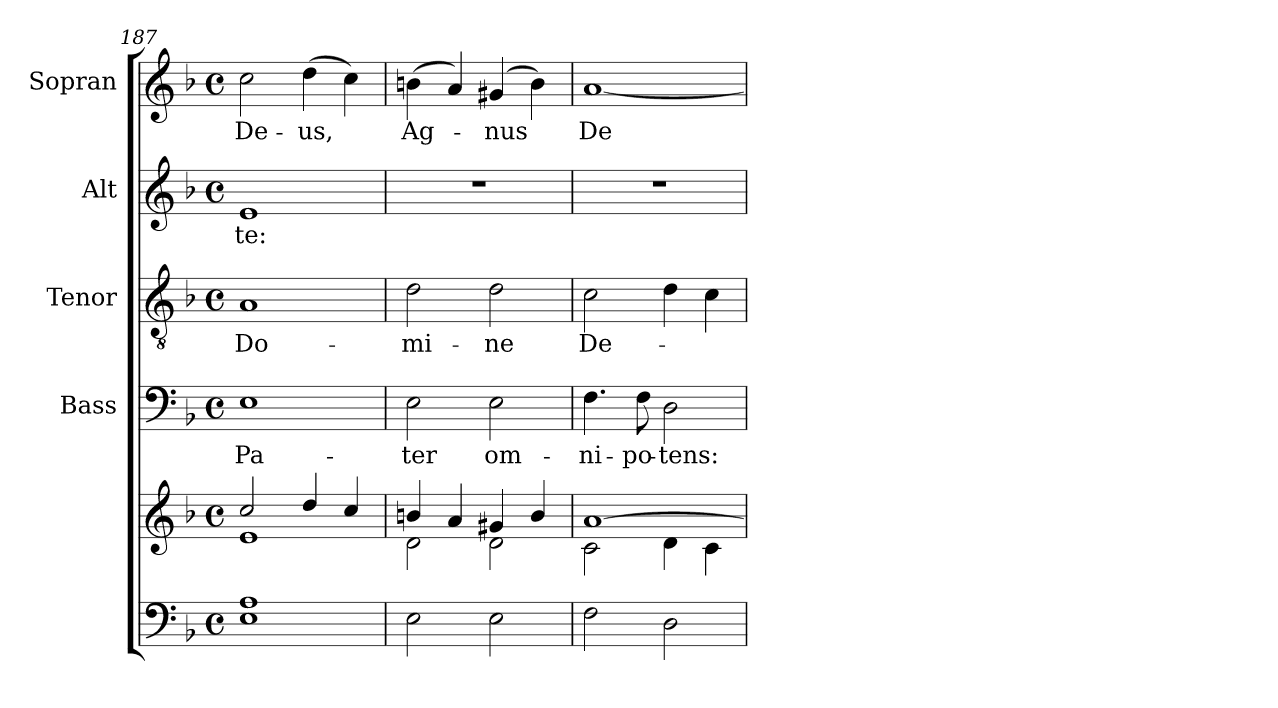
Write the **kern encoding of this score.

**kern	**kern	**kern	**text	**kern	**text	**kern	**text	**kern	**text
*part5	*part5	*part4	*part4	*part3	*part3	*part2	*part2	*part1	*part1
*staff6	*staff5	*staff4	*staff4	*staff3	*staff3	*staff2	*staff2	*staff1	*staff1
*	*	*I"Bass	*	*I"Tenor	*	*I"Alt	*	*I"Sopran	*
*	*	*I'B.	*	*I'T.	*	*I'A.	*	*I'S.	*
!!LO:PB:g=z
*clefF4	*clefG2	*clefF4	*	*clefGv2	*	*clefG2	*	*clefG2	*
*k[b-]	*k[b-]	*k[b-]	*	*k[b-]	*	*k[b-]	*	*k[b-]	*
*F:	*F:	*F:	*	*F:	*	*F:	*	*F:	*
*M4/4	*M4/4	*M4/4	*	*M4/4	*	*M4/4	*	*M4/4	*
*met(c)	*met(c)	*met(c)	*	*met(c)	*	*met(c)	*	*met(c)	*
=187	=187	=187	=187	=187	=187	=187	=187	=187	=187
*	*^	*	*	*	*	*	*	*	*
!	!	!	!	!LO:LY:b	!	!LO:LY:b	!	!LO:LY:b	!	!LO:LY:b
1E 1A	2cc/	1e	1E	Pa-	1A	Do-	1e	-te:	2cc\	De-
!	!	!	!	!	!	!	!	!	!	!LO:LY:b
.	4dd/	.	.	.	.	.	.	.	(>4dd\	-us,
.	4cc/	.	.	.	.	.	.	.	4cc\)	.
=188	=188	=188	=188	=188	=188	=188	=188	=188	=188	=188
!	!	!	!	!LO:LY:b	!	!LO:LY:b	!	!	!	!LO:LY:b
2E\	4bn/	2d\	2E\	-ter	2d\	-mi-	1r	.	(>4bn\	Ag-
.	4a/	.	.	.	.	.	.	.	4a/)	.
!	!	!	!	!LO:LY:b	!	!LO:LY:b	!	!	!	!LO:LY:b
2E\	4g#X/	2d\	2E\	om-	2d\	-ne	.	.	(4g#X/	-nus
.	4b/	.	.	.	.	.	.	.	4b\)	.
=189	=189	=189	=189	=189	=189	=189	=189	=189	=189	=189
!	!	!	!	!LO:LY:b	!	!LO:LY:b	!	!	!	!LO:LY:b
2F\	[>1a	2c\	4.F\	-ni-	2c\	De-	1r	.	[1a	De-
!	!	!	!	!LO:LY:b	!	!	!	!	!	!
.	.	.	8F\	-po-	.	.	.	.	.	.
!	!	!	!	!LO:LY:b	!	!	!	!	!	!
2D\	.	4d\	2D\	-tens:	4d\	.	.	.	.	.
.	.	4c\	.	.	4c\	.	.	.	.	.
*	*v	*v	*	*	*	*	*	*	*	*
=	=	=	=	=	=	=	=	=	=
*-	*-	*-	*-	*-	*-	*-	*-	*-	*-
